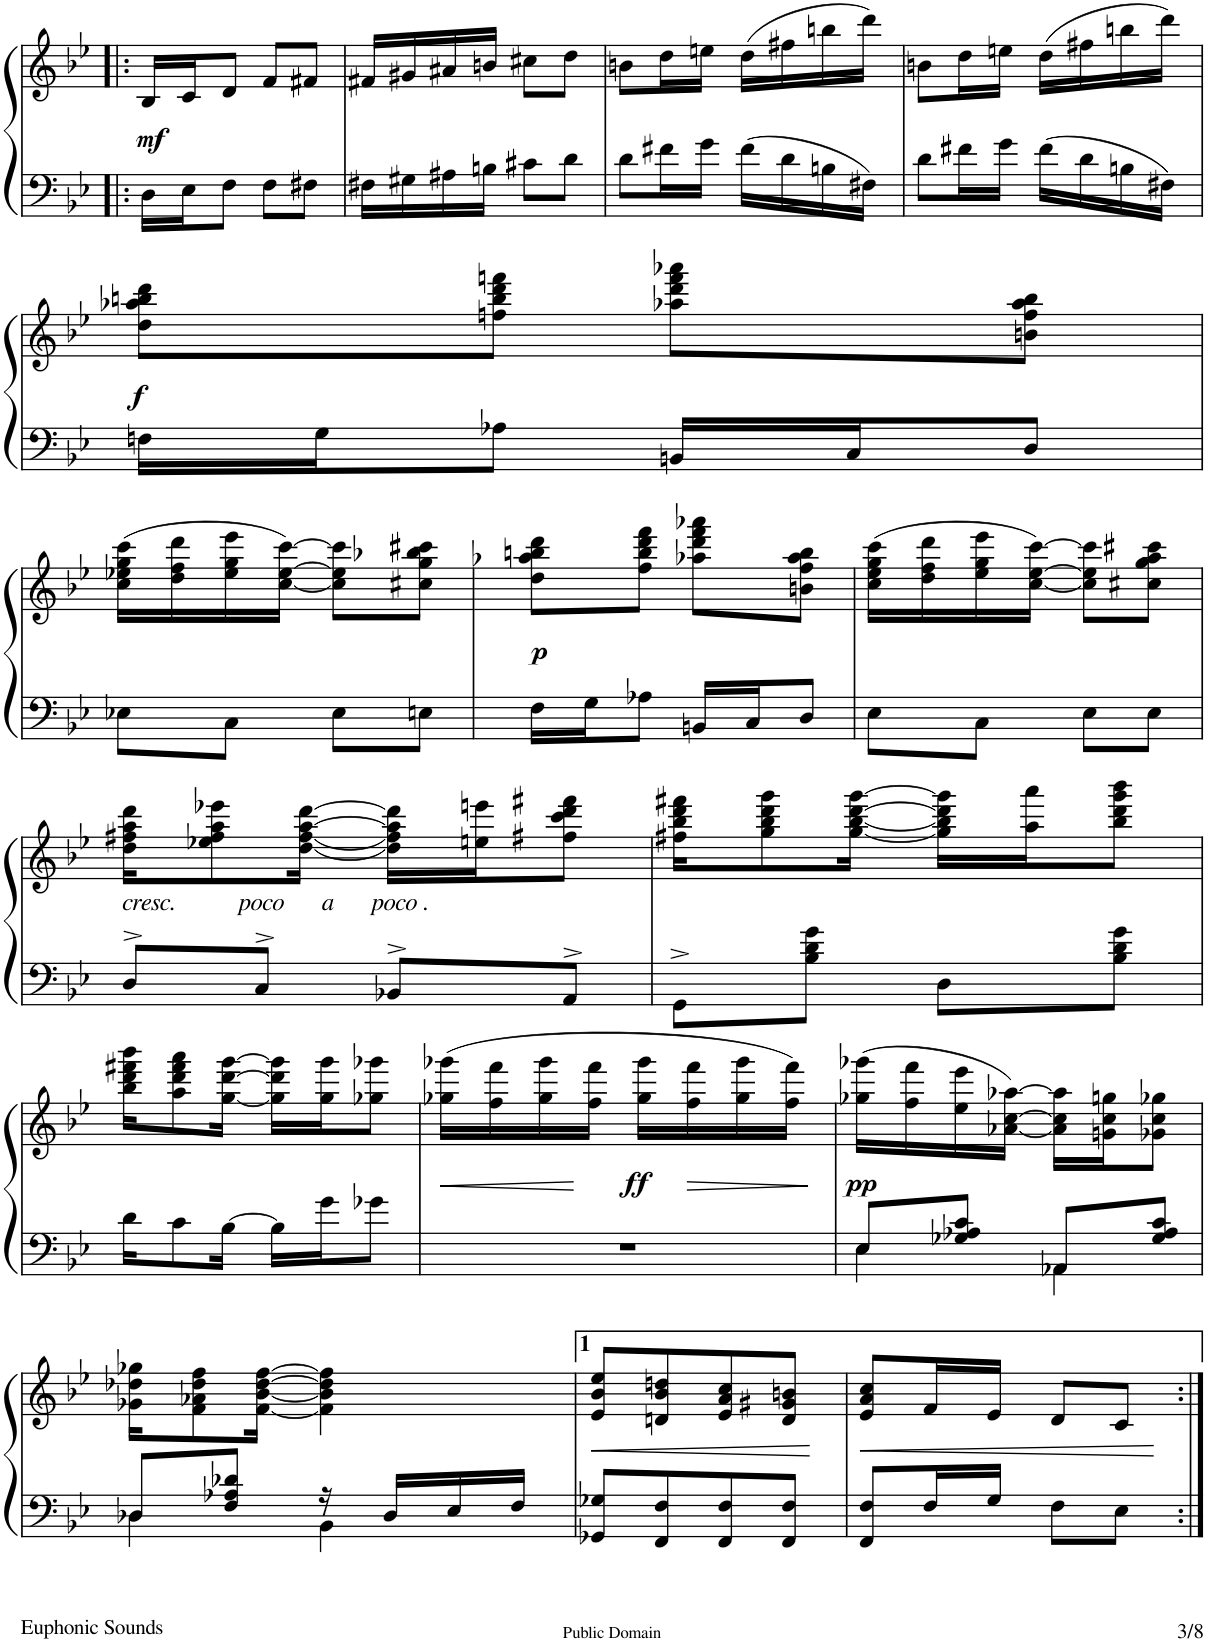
**kern	**kern	**dynam
*part1	*part1	*part1
*staff2	*staff1	*staff1/2
*I"Piano.	*	*
*I'Pno	*	*
!!LO:PB:g=z
*clefF4	*clefG2	*
*k[b-e-]	*k[b-e-]	*
*B-:	*B-:	*
*M2/4	*M2/4	*
=22!|:	=22!|:	=22!|:
!	!	!LO:DY:b
16D\LL	16B-/LL	mf
16E-\J	16c/J	.
8F\J	8d/J	.
8F\L	8f/L	.
8F#X\J	8f#X/J	.
=23	=23	=23
16F#X\LL	16f#X/LL	.
16G#X\	16g#X/	.
16A#X\	16a#X/	.
16Bn\JJ	16bn/JJ	.
8c#X\L	8cc#X\L	.
8d\J	8dd\J	.
=24	=24	=24
8d\L	8bn\L	.
16f#X\L	16dd\L	.
16g\JJ	16een\JJ	.
16f#\LL	(16dd\LL	.
16d\	16ff#X\	.
16Bn\	16bbn\	.
16F#X\JJ	16ddd\JJ)	.
=25	=25	=25
8d\L	8bn\L	.
16f#X\L	16dd\L	.
16g\JJ	16een\JJ	.
16f#\LL	(16dd\LL	.
16d\	16ff#X\	.
16Bn\	16bbn\	.
16F#X\JJ	16ddd\JJ)	.
!!LO:LB:g=z
=26	=26	=26
!	!	!LO:DY:b
16Fn\LL	8dd\ 8aa-X\ 8bbn\ 8ddd\L	f
16G\J	.	.
8A-X\J	8ffn\ 8bb\ 8ddd\ 8fffn\J	.
16BBn/LL	8aa-X\ 8ddd\ 8fff\ 8aaa-X\L	.
16C/J	.	.
8D/J	8bn\ 8ff\ 8aa-\ 8bb\J	.
!!LO:LB:g=z
=27	=27	=27
8E-X\L	(16cc\ 16ee-X\ 16gg\ 16ccc\LL	.
.	16dd\ 16ff\ 16ddd\	.
8C\J	16ee-\ 16gg\ 16eee-\	.
.	[16cc\ [16ee-\ [16ccc\JJ)	.
8E-\L	8cc\] 8ee-\] 8ccc\]L	.
8En\J	8cc#X\ 8gg\ 8bb-X\ 8ccc#X\J	.
=28	=28	=28
!	!	!LO:DY:b
16F\LL	8dd\ 8aa-X\ 8bbn\ 8ddd\L	p
16G\J	.	.
8A-X\J	8ff\ 8bb\ 8ddd\ 8fff\J	.
16BBn/LL	8aa-X\ 8ddd\ 8fff\ 8aaa-X\L	.
16C/J	.	.
8D/J	8bn\ 8ff\ 8aa-\ 8bb\J	.
=29	=29	=29
8E-\L	(16cc\ 16ee-\ 16gg\ 16ccc\LL	.
.	16dd\ 16ff\ 16ddd\	.
8C\J	16ee-\ 16gg\ 16eee-\	.
.	[16cc\ [16ee-\ [16ccc\JJ)	.
8E-\L	8cc\] 8ee-\] 8ccc\]L	.
8E-\J	8cc#X\ 8gg\ 8aa\ 8ccc#X\J	.
!!LO:LB:g=z
=30	=30	=30
!	!LO:TX:b:i:t=cresc.          poco      a      poco .	!
8D^>/L	16dd\ 16ff#X\ 16aa\ 16ddd\KL	.
.	8ee-X\ 8ff#\ 8aa\ 8eee-X\	.
8C^>/J	.	.
.	[16dd\ [16ff#\ [16aa\ [16ddd\Jk	.
8BB-X^>/L	16dd\] 16ff#\] 16aa\] 16ddd\]LL	.
.	16een\ 16eeen\J	.
8AA^>/J	8ff#X\ 8ccc\ 8ddd\ 8fff#X\J	.
=31	=31	=31
8GG^>\L	16ff#X\ 16bb-\ 16ddd\ 16fff#X\KL	.
.	8gg\ 8bb-\ 8ddd\ 8ggg\	.
8B-\ 8d\ 8g\J	.	.
.	[16gg\ [16bb-\ [16ddd\ [16ggg\Jk	.
8D\L	16gg\] 16bb-\] 16ddd\] 16ggg\]LL	.
.	16aa\ 16aaa\J	.
8B-\ 8d\ 8g\J	8bb-\ 8ddd\ 8ggg\ 8bbb-\J	.
!!LO:LB:g=z
=32	=32	=32
16d\KL	16bb-\ 16ddd\ 16fff#X\ 16bbb-\KL	.
8c\	8aa\ 8ddd\ 8fff#\ 8aaa\	.
[16B-\Jk	[16gg\ [16ddd\ [16ggg\Jk	.
16B-\LL]	16gg\] 16ddd\] 16ggg\]LL	.
16g\J	16gg\ 16ggg\J	.
8g-X\J	8gg-X\ 8ggg-X\J	.
=33	=33	=33
!	!	!LO:HP:b
2r	(16gg-X\ 16ggg-X\LL	<
.	16ff\ 16fff\	.
.	16gg-\ 16ggg-\	.
.	16ff\ 16fff\JJ	[
!	!	!LO:DY:b
.	16gg-\ 16ggg-\LL	ff
!	!	!LO:HP:b
.	16ff\ 16fff\	>
.	16gg-\ 16ggg-\	.
.	16ff\ 16fff\JJ)	.
.	.	]
=34	=34	=34
*^	*	*
!	!	!	!LO:DY:b
8E-/L	4E-\	(16gg-X\ 16ggg-X\LL	pp
.	.	16ff\ 16fff\	.
8G-X/ 8A-X/ 8c/J	.	16ee-\ 16eee-\	.
.	.	[16a-X\ [16cc\ [16aa-X\JJ)	.
8AA-X/L	4AA-\	16a-\] 16cc\] 16aa-\]LL	.
.	.	16gn\ 16cc\ 16ggn\J	.
8G-/ 8A-/ 8c/J	.	8g-X\ 8cc\ 8gg-X\J	.
!!LO:LB:g=z
=35	=35	=35	=35
8D-X/L	4D-\	16g-X\ 16dd-X\ 16gg-X\KL	.
.	.	8f\ 8a-X\ 8dd-\ 8ff\	.
8F/ 8A-X/ 8d-X/J	.	.	.
.	.	[16f\ [16b-\ [16dd-\ [16ff\Jk	.
16r	4BB-\	4f\] 4b-\] 4dd-\] 4ff\]	.
16D-/LL	.	.	.
16E-/	.	.	.
16F/JJ	.	.	.
*v	*v	*	*
=36	=36	=36
!	!	!LO:HP:b
8GG-X/ 8G-X/L	8e-/ 8b-/ 8ee-/L	<
8FF/ 8F/	8dn/ 8b-/ 8ddn/	.
8FF/ 8F/	8e-/ 8a/ 8cc/	.
8FF/ 8F/J	8d/ 8g#X/ 8bn/J	.
.	.	[
=37	=37	=37
!	!	!LO:HP:b
8FF/ 8F/L	8e-/ 8a/ 8cc/L	<
16F/L	16f/L	.
16G/JJ	16e-/JJ	.
8F\L	8d/L	.
8E-\J	8c/J	.
.	.	[
=:|!	=:|!	=:|!
*-	*-	*-
